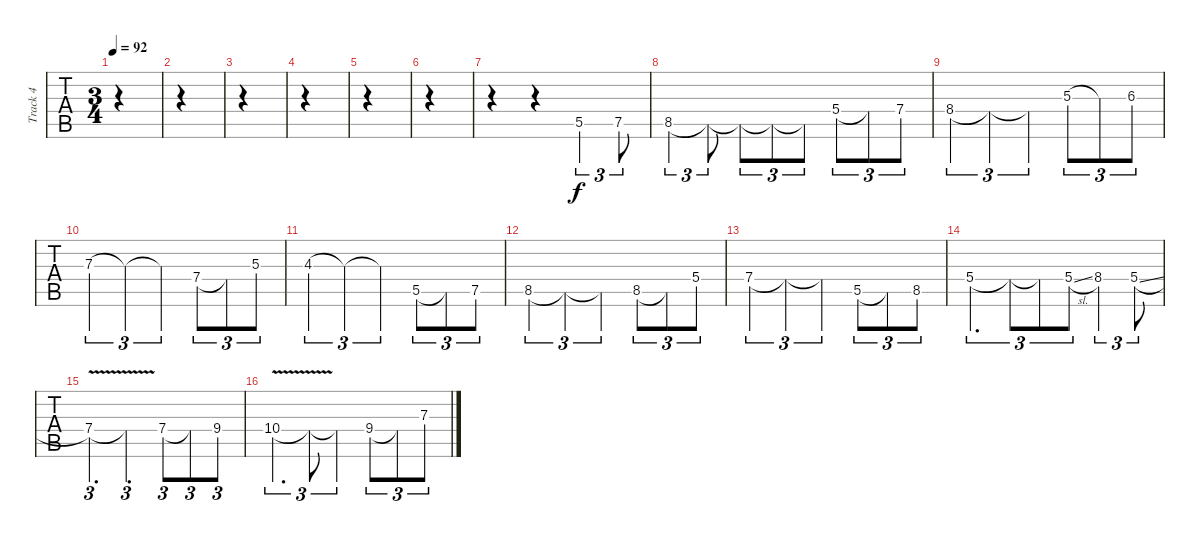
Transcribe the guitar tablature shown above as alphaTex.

\track ("Track 4" "Track 4") {instrument stringensemble1}
\staff {tabs}
\tuning (E4 B3 G3 D3 A2 E2) {hide}
\ts (3 4)
\tempo 92
\clef g2
\ks c
|
|
|
|
|
|
r.4 r.4 5.5.4{tu (3 2)} 7.5.8{tu (3 2)} |
8.5.4{tu (3 2)} 8.5{t}.8{tu (3 2)} 8.5{t}.8{tu (3 2)} 8.5{t}.8{tu (3 2)} 8.5{t}.8{tu (3 2)} 5.4.8{tu (3 2)} 5.4{t}.8{tu (3 2)} 7.4.8{tu (3 2)} |
8.4.4{tu (3 2)} 8.4{t}.4{tu (3 2)} 8.4{t}.4{tu (3 2)} 5.3.8{tu (3 2)} 5.3{t}.8{tu (3 2)} 6.3.8{tu (3 2)} |
7.3.4{tu (3 2)} 7.3{t}.4{tu (3 2)} 7.3{t}.4{tu (3 2)} 7.4.8{tu (3 2)} 7.4{t}.8{tu (3 2)} 5.3.8{tu (3 2)} |
4.3.4{tu (3 2)} 4.3{t}.4{tu (3 2)} 4.3{t}.4{tu (3 2)} 5.5.8{tu (3 2)} 5.5{t}.8{tu (3 2)} 7.5.8{tu (3 2)} |
8.5.4{tu (3 2)} 8.5{t}.4{tu (3 2)} 8.5{t}.4{tu (3 2)} 8.5.8{tu (3 2)} 8.5{t}.8{tu (3 2)} 5.4.8{tu (3 2)} |
7.4.4{tu (3 2)} 7.4{t}.4{tu (3 2)} 7.4{t}.4{tu (3 2)} 5.5.8{tu (3 2)} 5.5{t}.8{tu (3 2)} 8.5.8{tu (3 2)} |
5.4.4{d tu (3 2)} 5.4{t}.8{tu (3 2)} 5.4{t}.8{tu (3 2)} 5.4{sl}.8{tu (3 2)} 8.4.4{tu (3 2)} 5.4{sl}.8{tu (3 2)} |
7.4{v}.4{d tu (3 2)} 7.4{t}.4{d tu (3 2)} 7.4.8{tu (3 2)} 7.4{t}.8{tu (3 2)} 9.4.8{tu (3 2)} |
10.4{v}.4{d tu (3 2)} 10.4{t}.8{tu (3 2)} 10.4{t}.4{tu (3 2)} 9.4.8{tu (3 2)} 9.4{t}.8{tu (3 2)} 7.3.8{tu (3 2)}
